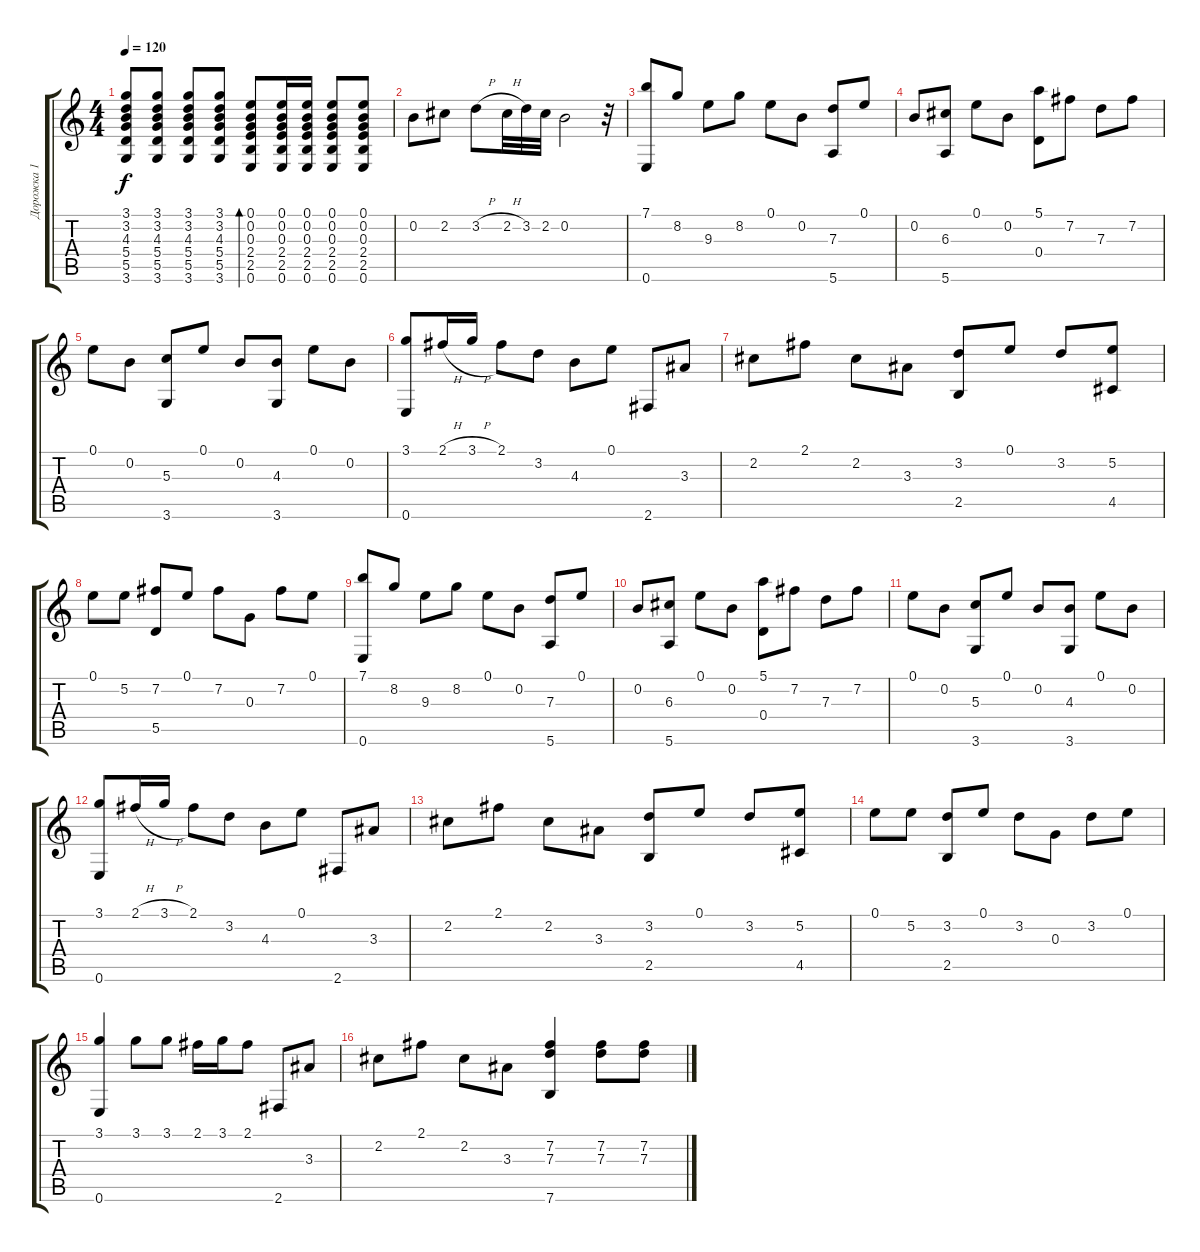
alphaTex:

\track ("Дорожка 1" "Дорожка 1") {instrument acousticguitarnylon}
\staff {score tabs}
\tuning (E4 B3 G3 D3 A2 E2) {hide}
\ts (4 4)
\tempo 120
\clef g2
\ks c
(3.1 3.2 4.3 5.4 5.5 3.6).8{dy f} (3.1 3.2 4.3 5.4 5.5 3.6).8 (3.1 3.2 4.3 5.4 5.5 3.6).8 (3.1 3.2 4.3 5.4 5.5 3.6).8 (0.1 0.2 0.3 2.4 2.5 0.6).8{bd 30} (0.1 0.2 0.3 2.4 2.5 0.6).16 (0.1 0.2 0.3 2.4 2.5 0.6).16 (0.1 0.2 0.3 2.4 2.5 0.6).8 (0.1 0.2 0.3 2.4 2.5 0.6).8 |
0.2.8 2.2.8 3.2{h}.8 2.2{h}.32 3.2.32 2.2.32 0.2.2 r.32 |
(7.1 0.6).8 8.2.8 9.3.8 8.2.8 0.1.8 0.2.8 (7.3 5.6).8 0.1.8 |
0.2.8 (6.3 5.6).8 0.1.8 0.2.8 (5.1 0.4).8 7.2.8 7.3.8 7.2.8 |
0.1.8 0.2.8 (5.3 3.6).8 0.1.8 0.2.8 (4.3 3.6).8 0.1.8 0.2.8 |
(3.1 0.6).8 2.1{h}.16 3.1{h}.16 2.1.8 3.2.8 4.3.8 0.1.8 2.6.8 3.3.8 |
2.2.8 2.1.8 2.2.8 3.3.8 (3.2 2.5).8 0.1.8 3.2.8 (5.2 4.5).8 |
0.1.8 5.2.8 (7.2 5.5).8 0.1.8 7.2.8 0.3.8 7.2.8 0.1.8 |
(7.1 0.6).8 8.2.8 9.3.8 8.2.8 0.1.8 0.2.8 (7.3 5.6).8 0.1.8 |
0.2.8 (6.3 5.6).8 0.1.8 0.2.8 (5.1 0.4).8 7.2.8 7.3.8 7.2.8 |
0.1.8 0.2.8 (5.3 3.6).8 0.1.8 0.2.8 (4.3 3.6).8 0.1.8 0.2.8 |
(3.1 0.6).8 2.1{h}.16 3.1{h}.16 2.1.8 3.2.8 4.3.8 0.1.8 2.6.8 3.3.8 |
2.2.8 2.1.8 2.2.8 3.3.8 (3.2 2.5).8 0.1.8 3.2.8 (5.2 4.5).8 |
0.1.8 5.2.8 (3.2 2.5).8 0.1.8 3.2.8 0.3.8 3.2.8 0.1.8 |
(3.1 0.6).4 3.1.8 3.1.8 2.1.16 3.1.16 2.1.8 2.6.8 3.3.8 |
2.2.8 2.1.8 2.2.8 3.3.8 (7.2 7.3 7.6).4 (7.2 7.3).8 (7.2 7.3).8
